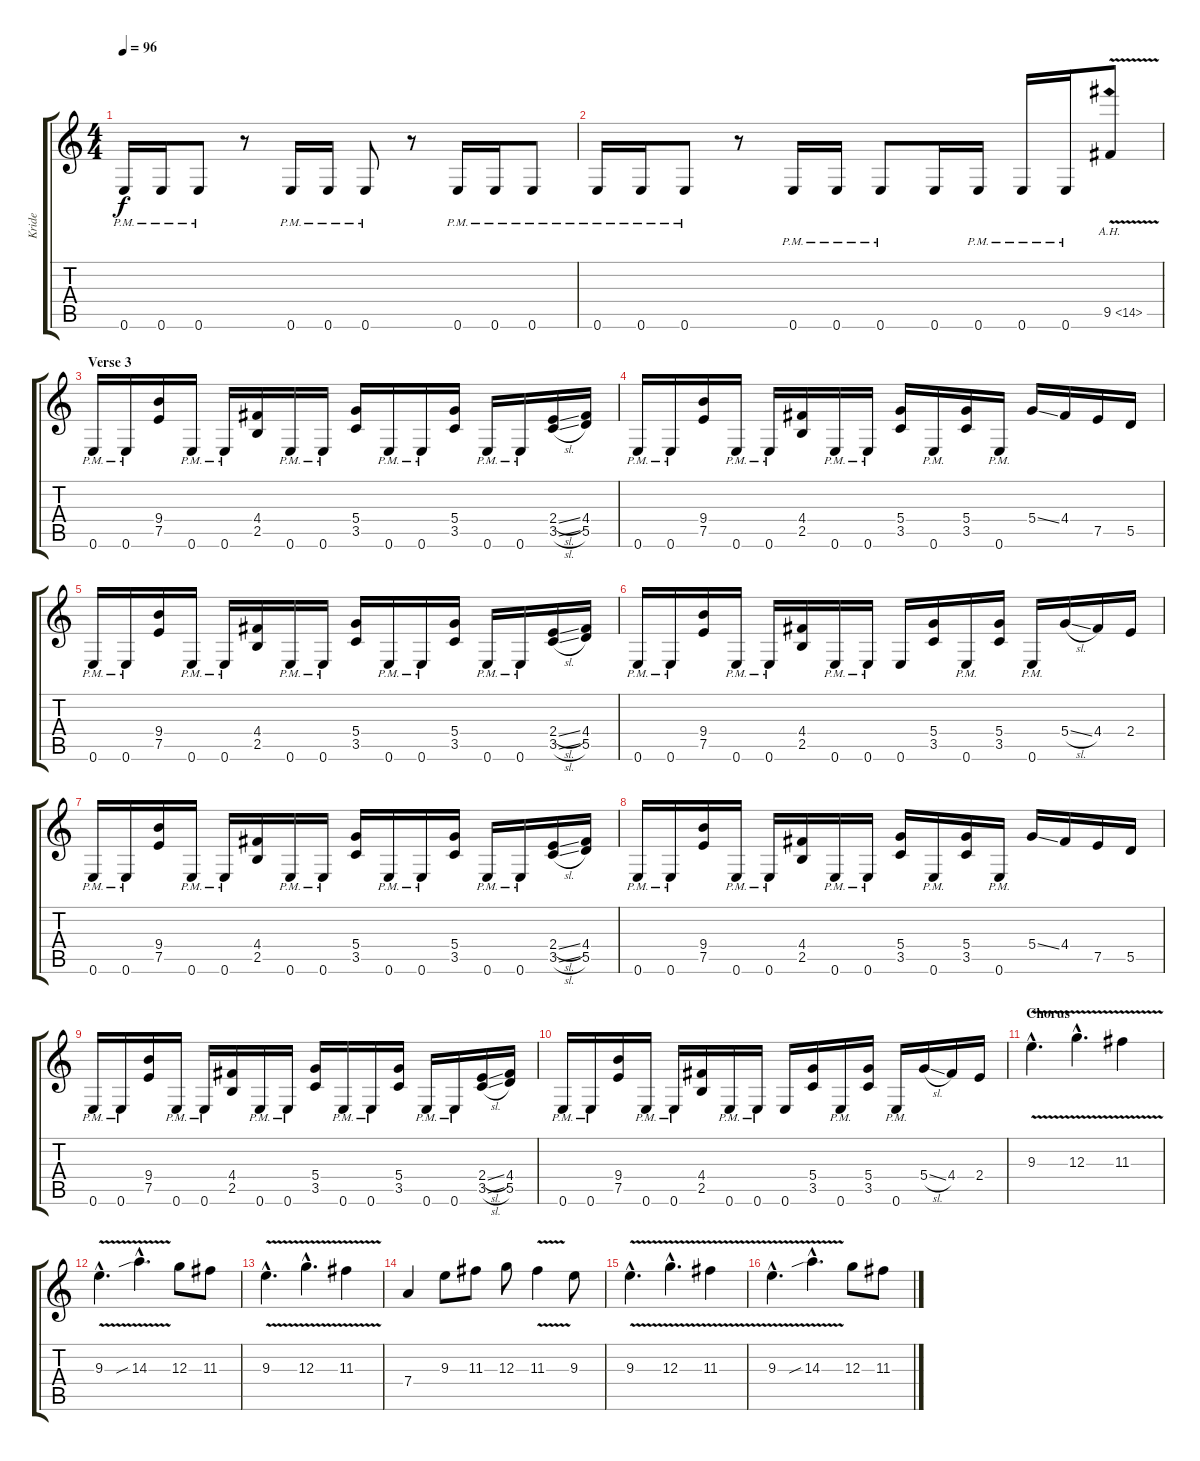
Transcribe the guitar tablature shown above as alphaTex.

\track ("Kride" "Kride") {instrument distortionguitar}
\staff {score tabs}
\tuning (E4 B3 G3 D3 A2 E2) {hide}
\ts (4 4)
\tempo 96
\clef g2
\ks c
0.6{pm}.16{dy f volume 13} 0.6{pm}.16 0.6{pm}.8 r.8 0.6{pm}.16{volume 13} 0.6{pm}.16 0.6{pm}.8 r.8 0.6{pm}.16{volume 13} 0.6{pm}.16 0.6{pm}.8 |
0.6{pm}.16{volume 13} 0.6{pm}.16 0.6{pm}.8 r.8 0.6{pm}.16{volume 13} 0.6{pm}.16 0.6{pm}.8 0.6.16 0.6{pm}.16 0.6{pm}.16{volume 13} 0.6{pm}.16 9.5{ah 5 v}.8 |
\section ("" "Verse 3")
0.6{pm}.16 0.6{pm}.16 (9.4 7.5).16 0.6{pm}.16 0.6{pm}.16 (4.4 2.5).16 0.6{pm}.16 0.6{pm}.16 (5.4 3.5).16 0.6{pm}.16 0.6{pm}.16 (5.4 3.5).16 0.6{pm}.16 0.6{pm}.16 (2.4{sl} 3.5{sl}).16 (4.4 5.5).16 |
0.6{pm}.16 0.6{pm}.16 (9.4 7.5).16 0.6{pm}.16 0.6{pm}.16 (4.4 2.5).16 0.6{pm}.16 0.6{pm}.16 (5.4 3.5).16 0.6{pm}.16 (5.4 3.5).16 0.6{pm}.16 5.4{ss}.16 4.4.16 7.5.16 5.5.16 |
0.6{pm}.16 0.6{pm}.16 (9.4 7.5).16 0.6{pm}.16 0.6{pm}.16 (4.4 2.5).16 0.6{pm}.16 0.6{pm}.16 (5.4 3.5).16 0.6{pm}.16 0.6{pm}.16 (5.4 3.5).16 0.6{pm}.16 0.6{pm}.16 (2.4{sl} 3.5{sl}).16 (4.4 5.5).16 |
0.6{pm}.16 0.6{pm}.16 (9.4 7.5).16 0.6{pm}.16 0.6{pm}.16 (4.4 2.5).16 0.6{pm}.16 0.6{pm}.16 0.6.16 (5.4 3.5).16 0.6{pm}.16 (5.4 3.5).16 0.6{pm}.16 5.4{sl}.16 4.4.16 2.4.16 |
0.6{pm}.16 0.6{pm}.16 (9.4 7.5).16 0.6{pm}.16 0.6{pm}.16 (4.4 2.5).16 0.6{pm}.16 0.6{pm}.16 (5.4 3.5).16 0.6{pm}.16 0.6{pm}.16 (5.4 3.5).16 0.6{pm}.16 0.6{pm}.16 (2.4{sl} 3.5{sl}).16 (4.4 5.5).16 |
0.6{pm}.16 0.6{pm}.16 (9.4 7.5).16 0.6{pm}.16 0.6{pm}.16 (4.4 2.5).16 0.6{pm}.16 0.6{pm}.16 (5.4 3.5).16 0.6{pm}.16 (5.4 3.5).16 0.6{pm}.16 5.4{ss}.16 4.4.16 7.5.16 5.5.16 |
0.6{pm}.16 0.6{pm}.16 (9.4 7.5).16 0.6{pm}.16 0.6{pm}.16 (4.4 2.5).16 0.6{pm}.16 0.6{pm}.16 (5.4 3.5).16 0.6{pm}.16 0.6{pm}.16 (5.4 3.5).16 0.6{pm}.16 0.6{pm}.16 (2.4{sl} 3.5{sl}).16 (4.4 5.5).16 |
0.6{pm}.16 0.6{pm}.16 (9.4 7.5).16 0.6{pm}.16 0.6{pm}.16 (4.4 2.5).16 0.6{pm}.16 0.6{pm}.16 0.6.16 (5.4 3.5).16 0.6{pm}.16 (5.4 3.5).16 0.6{pm}.16 5.4{sl}.16 4.4.16 2.4.16 |
\section ("" "Chorus")
9.3{v hac}.4{d} 12.3{v hac}.4{d} 11.3{v}.4 |
9.3{v hac}.4{d} 14.3{v sib hac}.4{d} 12.3.8 11.3.8 |
9.3{v hac}.4{d} 12.3{v hac}.4{d} 11.3{v}.4 |
7.4.4 9.3.8 11.3.8 12.3.8 11.3{v}.4 9.3.8 |
9.3{v hac}.4{d} 12.3{v hac}.4{d} 11.3{v}.4 |
9.3{v hac}.4{d} 14.3{v sib hac}.4{d} 12.3.8 11.3.8
